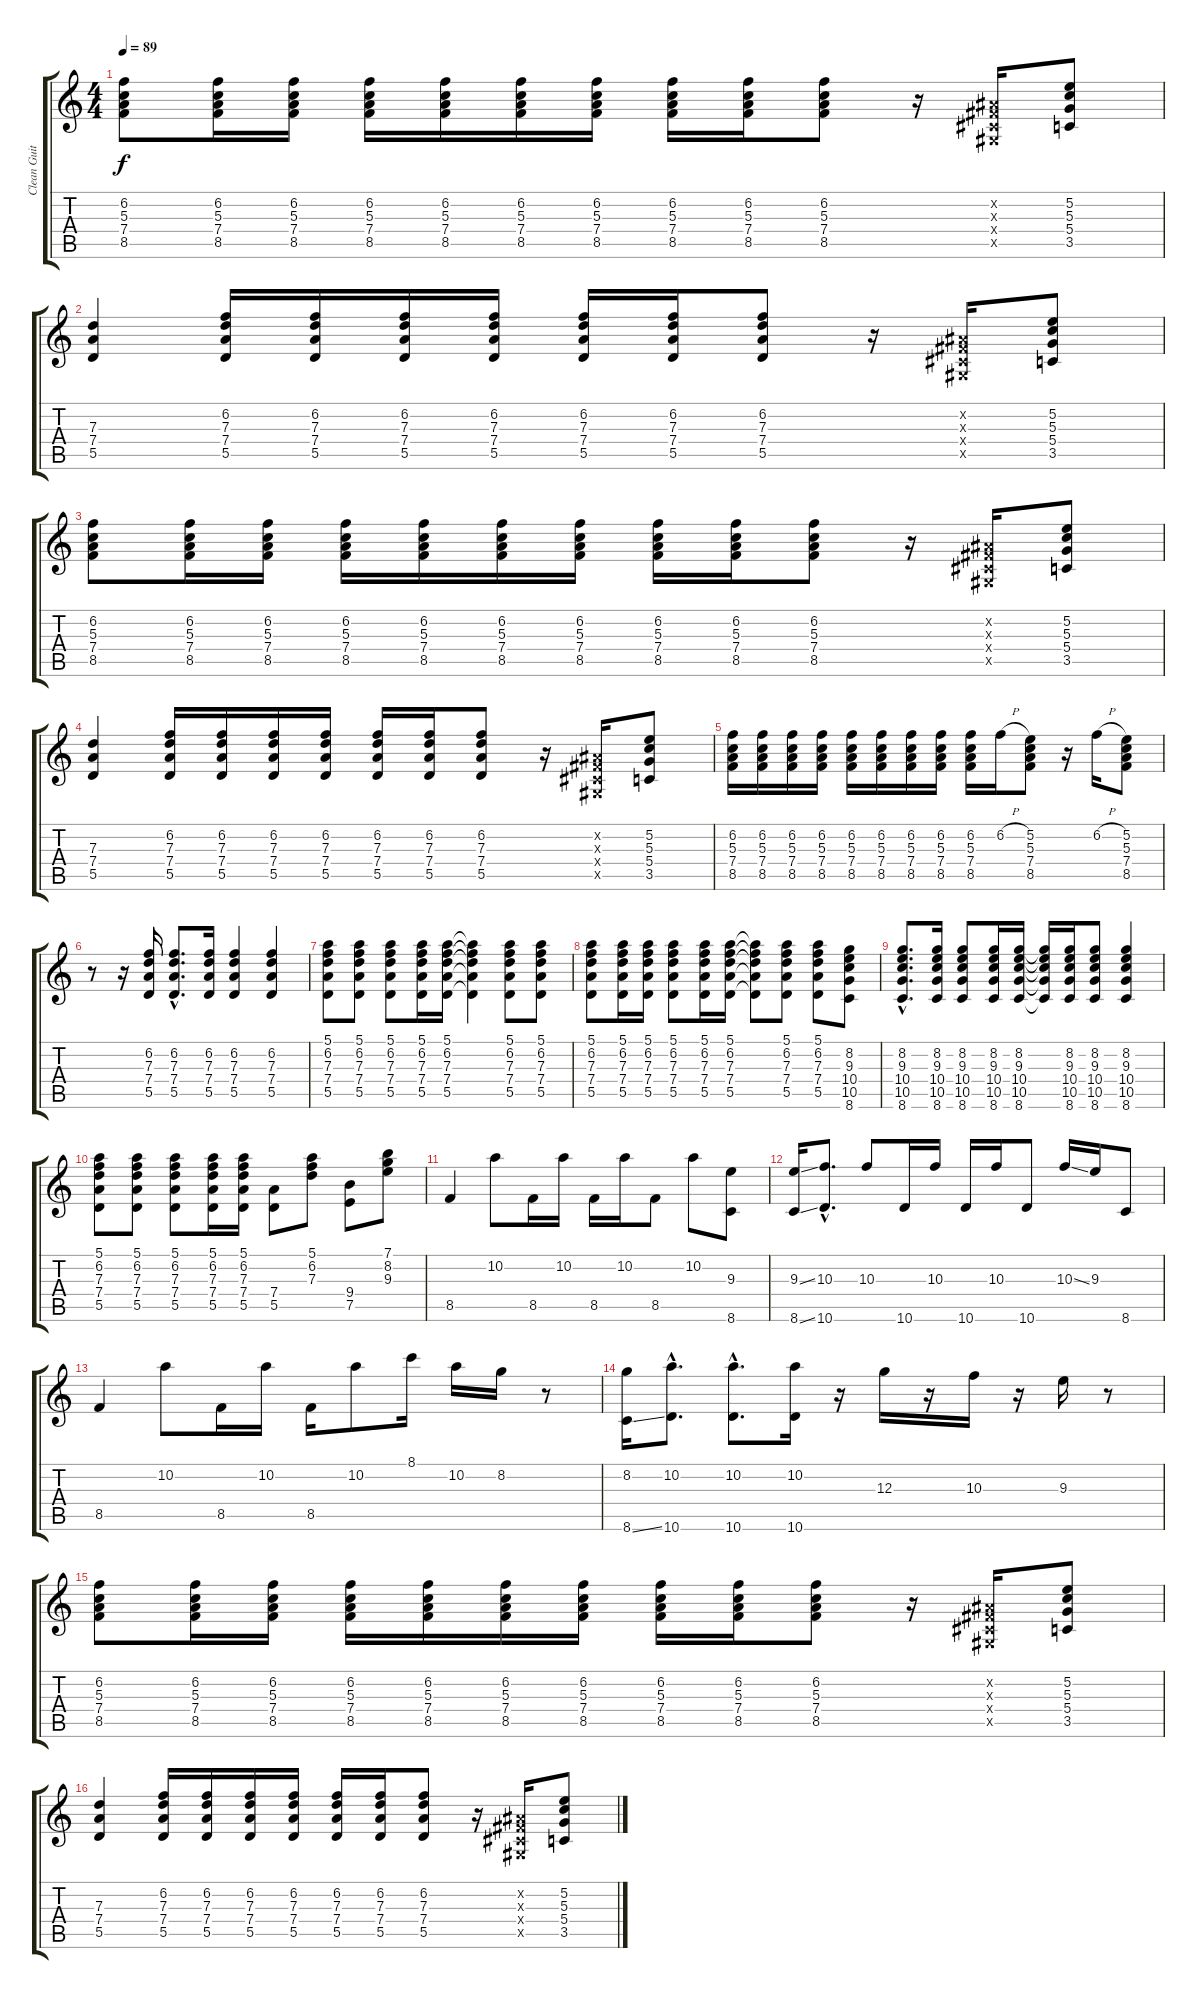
\track ("Clean Guitar" "Clean Guit") {instrument electricguitarclean}
\staff {score tabs}
\tuning (E4 B3 G3 D3 A2 E2) {hide}
\ts (4 4)
\tempo 89
\clef g2
\ks c
(6.2 5.3 7.4 8.5).8{dy f} (6.2 5.3 7.4 8.5).16 (6.2 5.3 7.4 8.5).16 (6.2 5.3 7.4 8.5).16 (6.2 5.3 7.4 8.5).16 (6.2 5.3 7.4 8.5).16 (6.2 5.3 7.4 8.5).16 (6.2 5.3 7.4 8.5).16 (6.2 5.3 7.4 8.5).16 (6.2 5.3 7.4 8.5).8 r.16 (-1.2{x} -1.3{x} -1.4{x} -1.5{x}).16 (5.2 5.3 5.4 3.5).8 |
(7.3 7.4 5.5).4 (6.2 7.3 7.4 5.5).16 (6.2 7.3 7.4 5.5).16 (6.2 7.3 7.4 5.5).16 (6.2 7.3 7.4 5.5).16 (6.2 7.3 7.4 5.5).16 (6.2 7.3 7.4 5.5).16 (6.2 7.3 7.4 5.5).8 r.16 (-1.2{x} -1.3{x} -1.4{x} -1.5{x}).16 (5.2 5.3 5.4 3.5).8 |
(6.2 5.3 7.4 8.5).8 (6.2 5.3 7.4 8.5).16 (6.2 5.3 7.4 8.5).16 (6.2 5.3 7.4 8.5).16 (6.2 5.3 7.4 8.5).16 (6.2 5.3 7.4 8.5).16 (6.2 5.3 7.4 8.5).16 (6.2 5.3 7.4 8.5).16 (6.2 5.3 7.4 8.5).16 (6.2 5.3 7.4 8.5).8 r.16 (-1.2{x} -1.3{x} -1.4{x} -1.5{x}).16 (5.2 5.3 5.4 3.5).8 |
(7.3 7.4 5.5).4 (6.2 7.3 7.4 5.5).16 (6.2 7.3 7.4 5.5).16 (6.2 7.3 7.4 5.5).16 (6.2 7.3 7.4 5.5).16 (6.2 7.3 7.4 5.5).16 (6.2 7.3 7.4 5.5).16 (6.2 7.3 7.4 5.5).8 r.16 (-1.2{x} -1.3{x} -1.4{x} -1.5{x}).16 (5.2 5.3 5.4 3.5).8 |
(6.2 5.3 7.4 8.5).16 (6.2 5.3 7.4 8.5).16 (6.2 5.3 7.4 8.5).16 (6.2 5.3 7.4 8.5).16 (6.2 5.3 7.4 8.5).16 (6.2 5.3 7.4 8.5).16 (6.2 5.3 7.4 8.5).16 (6.2 5.3 7.4 8.5).16 (6.2 5.3 7.4 8.5).16 6.2{h}.16 (5.2 5.3 7.4 8.5).8 r.16 6.2{h}.16 (5.2 5.3 7.4 8.5).8 |
r.8 r.16 (6.2 7.3 7.4 5.5).16 (6.2{hac} 7.3{hac} 7.4{hac} 5.5{hac}).8{d} (6.2 7.3 7.4 5.5).16 (6.2 7.3 7.4 5.5).4 (6.2 7.3 7.4 5.5).4 |
(5.1 6.2 7.3 7.4 5.5).8 (5.1 6.2 7.3 7.4 5.5).8 (5.1 6.2 7.3 7.4 5.5).8 (5.1 6.2 7.3 7.4 5.5).16 (5.1 6.2 7.3 7.4 5.5).16 (5.1{t} 6.2{t} 7.3{t} 7.4{t} 5.5{t}).4 (5.1 6.2 7.3 7.4 5.5).8 (5.1 6.2 7.3 7.4 5.5).8 |
(5.1 6.2 7.3 7.4 5.5).8 (5.1 6.2 7.3 7.4 5.5).16 (5.1 6.2 7.3 7.4 5.5).16 (5.1 6.2 7.3 7.4 5.5).8 (5.1 6.2 7.3 7.4 5.5).16 (5.1 6.2 7.3 7.4 5.5).16 (5.1{t} 6.2{t} 7.3{t} 7.4{t} 5.5{t}).8 (5.1 6.2 7.3 7.4 5.5).8 (5.1 6.2 7.3 7.4 5.5).8 (8.2 9.3 10.4 10.5 8.6).8 |
(8.2{hac} 9.3{hac} 10.4{hac} 10.5{hac} 8.6{hac}).8{d} (8.2 9.3 10.4 10.5 8.6).16 (8.2 9.3 10.4 10.5 8.6).8 (8.2 9.3 10.4 10.5 8.6).16 (8.2 9.3 10.4 10.5 8.6).16 (8.2{t} 9.3{t} 10.4{t} 10.5{t} 8.6{t}).16 (8.2 9.3 10.4 10.5 8.6).16 (8.2 9.3 10.4 10.5 8.6).8 (8.2 9.3 10.4 10.5 8.6).4 |
(5.1 6.2 7.3 7.4 5.5).8 (5.1 6.2 7.3 7.4 5.5).8 (5.1 6.2 7.3 7.4 5.5).8 (5.1 6.2 7.3 7.4 5.5).16 (5.1 6.2 7.3 7.4 5.5).16 (7.4 5.5).8 (5.1 6.2 7.3).8 (9.4 7.5).8 (7.1 8.2 9.3).8 |
8.5.4 10.2.8 8.5.16 10.2.16 8.5.16 10.2.16 8.5.8 10.2.8 (9.3 8.6).8 |
(9.3{ss} 8.6{ss}).16 (10.3{hac} 10.6{hac}).8{d} 10.3.8 10.6.16 10.3.16 10.6.16 10.3.16 10.6.8 10.3{ss}.16 9.3.16 8.6.8 |
8.5.4 10.2.8 8.5.16 10.2.16 8.5.16 10.2.8 8.1.16 10.2.16 8.2.16 r.8 |
(8.2 8.6{ss}).16 (10.2{hac} 10.6{hac}).8{d} (10.2{hac} 10.6{hac}).8{d} (10.2 10.6).16 r.16 12.3.16 r.16 10.3.16 r.16 9.3.16 r.8 |
(6.2 5.3 7.4 8.5).8 (6.2 5.3 7.4 8.5).16 (6.2 5.3 7.4 8.5).16 (6.2 5.3 7.4 8.5).16 (6.2 5.3 7.4 8.5).16 (6.2 5.3 7.4 8.5).16 (6.2 5.3 7.4 8.5).16 (6.2 5.3 7.4 8.5).16 (6.2 5.3 7.4 8.5).16 (6.2 5.3 7.4 8.5).8 r.16 (-1.2{x} -1.3{x} -1.4{x} -1.5{x}).16 (5.2 5.3 5.4 3.5).8 |
(7.3 7.4 5.5).4 (6.2 7.3 7.4 5.5).16 (6.2 7.3 7.4 5.5).16 (6.2 7.3 7.4 5.5).16 (6.2 7.3 7.4 5.5).16 (6.2 7.3 7.4 5.5).16 (6.2 7.3 7.4 5.5).16 (6.2 7.3 7.4 5.5).8 r.16 (-1.2{x} -1.3{x} -1.4{x} -1.5{x}).16 (5.2 5.3 5.4 3.5).8
